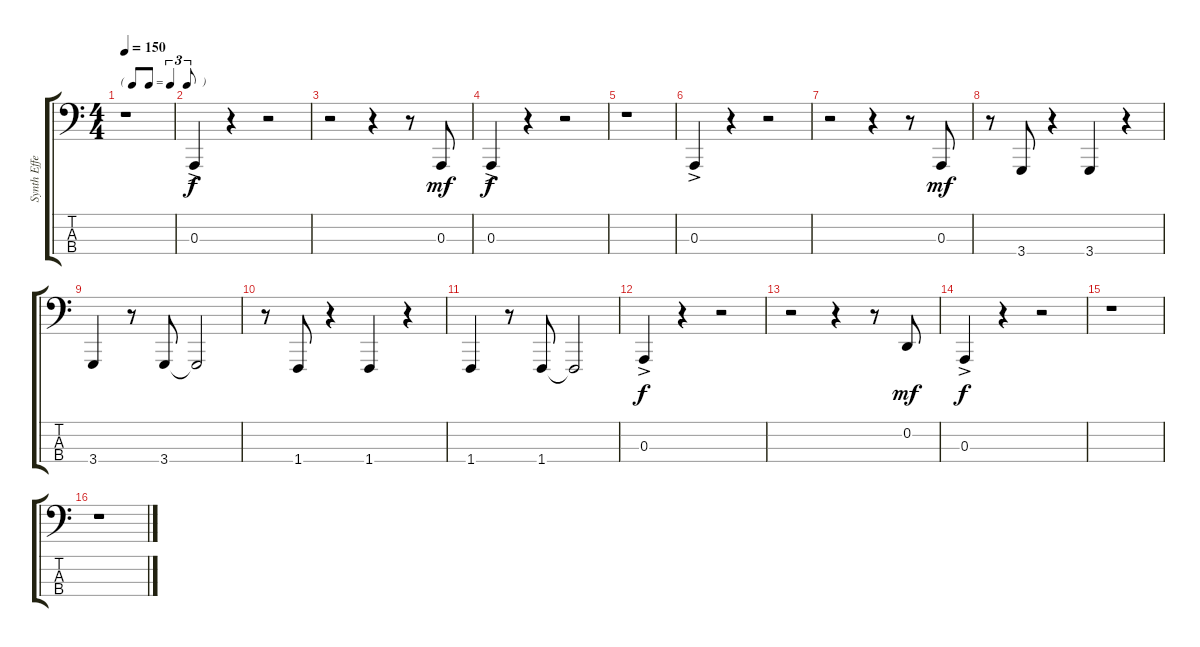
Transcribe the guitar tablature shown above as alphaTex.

\track ("Synth Effect (Octave Lower)" "Synth Effe") {instrument synthbass2}
\staff {score tabs}
\tuning (G1 D1 A0 E0) {hide}
\ts (4 4)
\tf triplet8th
\tempo 150
\clef f4
\ks c
r.1{dy f} |
0.3{ac}.4 r.4 r.2 |
r.2 r.4 r.8 0.3.8{dy mf} |
0.3{ac}.4{dy f} r.4 r.2 |
r.1 |
0.3{ac}.4 r.4 r.2 |
r.2 r.4 r.8 0.3.8{dy mf} |
r.8 3.4.8 r.4 3.4.4 r.4 |
3.4.4 r.8 3.4.8 3.4{t}.2 |
r.8 1.4.8 r.4 1.4.4 r.4 |
1.4.4 r.8 1.4.8 1.4{t}.2 |
0.3{ac}.4{dy f} r.4 r.2 |
r.2 r.4 r.8 0.2.8{dy mf} |
0.3{ac}.4{dy f} r.4 r.2 |
r.1 |
r.1
